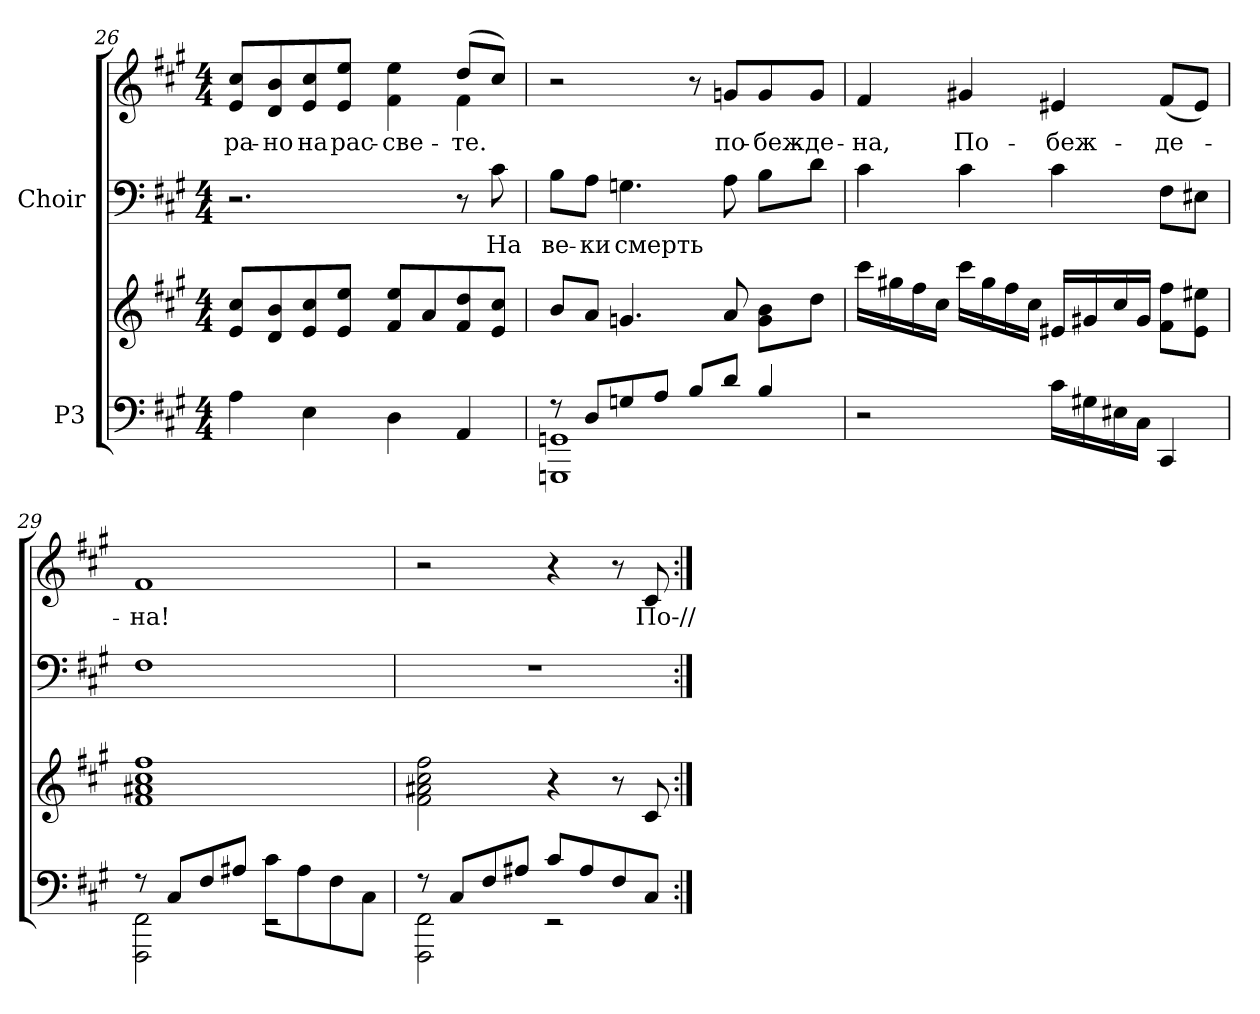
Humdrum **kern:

**kern	**kern	**kern	**text	**kern	**text
*part2	*part2	*part1	*part1	*part1	*part1
*staff4	*staff3	*staff2	*staff2	*staff1	*staff1
*I"P3	*	*I"Choir	*	*	*
*clefF4	*clefG2	*clefF4	*	*clefG2	*
*k[f#c#g#]	*k[f#c#g#]	*k[f#c#g#]	*	*k[f#c#g#]	*
*A:	*A:	*A:	*	*A:	*
*M4/4	*M4/4	*M4/4	*	*M4/4	*
=26	=26	=26	=26	=26	=26
!	!	!	!	!	!LO:LY:b:color=#000000
*	*	*	*	*^	*
4Ai\	8ei/ 8cc#iL	2.r	.	8ei/ 8cc#iL	2.ryy	ра-
!	!	!	!	!	!	!LO:LY:b:color=#000000
.	8di/ 8bi	.	.	8di/ 8bi	.	-но
!	!	!	!	!	!	!LO:LY:b:color=#000000
4Ei\	8ei/ 8cc#i	.	.	8ei/ 8cc#i	.	на
!	!	!	!	!	!	!LO:LY:b:color=#000000
.	8ei/ 8eeiJ	.	.	8ei/ 8eeiJ	.	рас-
!	!	!	!	!	!	!LO:LY:b:color=#000000
4Di\	8f#i/ 8eeiL	.	.	4f#i\ 4eei	.	-све-
.	8ai/	.	.	.	.	.
!	!	!	!	!	!	!LO:LY:b:color=#000000
4AAi/	8f#i/ 8ddi	8r	.	(8ddi/L	4f#i\	-те.
!	!	!	!LO:LY:a:color=#000000	!	!	!
.	8ei/ 8cc#iJ	8c#i\	На	8cc#i/J)	.	.
*	*	*	*	*v	*v	*
=27	=27	=27	=27	=27	=27
*^	*	*	*	*	*
!	!	!	!	!LO:LY:a:color=#000000	!	!
8r	1GGGni 1GGni	8bi/L	8Bi\L	ве-	2r	.
!	!	!	!	!LO:LY:a:color=#000000	!	!
8Di/L	.	8ai/J	8Ai\J	-ки	.	.
!	!	!	!	!LO:LY:a:color=#000000	!	!
8Gni/	.	4.gni/	4.Gni\	смерть	.	.
8Ai/J	.	.	.	.	.	.
8Bi/L	.	.	.	.	8r	.
!	!	!	!	!	!	!LO:LY:b:color=#000000
8di/J	.	8ai/	8Ai\	.	8gni/L	по-
!	!	!	!	!	!	!LO:LY:b:color=#000000
4Bi/	.	8gi\ 8biL	8Bi\L	.	8gi/	-беж-
!	!	!	!	!	!	!LO:LY:b:color=#000000
.	.	8ddi\J	8di\J	.	8gi/J	-де--
*v	*v	*	*	*	*	*
!!LO:PB:g=z
=28	=28	=28	=28	=28	=28
!	!	!	!	!	!LO:LY:b:color=#000000
2r	16ccc#i\LL	4c#i\	.	4f#i/	-на,
.	16gg#Xi\	.	.	.	.
.	16ff#i\	.	.	.	.
.	16cc#i\JJ	.	.	.	.
!	!	!	!	!	!LO:LY:b:color=#000000
.	16ccc#i\LL	4c#i\	.	4g#Xi/	По-
.	16gg#i\	.	.	.	.
.	16ff#i\	.	.	.	.
.	16cc#i\JJ	.	.	.	.
!	!	!	!	!	!LO:LY:b:color=#000000
16c#i\LL	16e#Xi/LL	4c#i\	.	4e#Xi/	-беж-
16G#Xi\	16g#Xi/	.	.	.	.
16E#Xi\	16cc#i/	.	.	.	.
16C#i\JJ	16g#i/JJ	.	.	.	.
!	!	!	!	!	!LO:LY:b:color=#000000
4CC#i/	8f#i\ 8ff#iL	8F#i\L	.	(8f#i/L	-де-
.	8e#i\ 8ee#XiJ	8E#Xi\J	.	8e#i/J)	.
=29	=29	=29	=29	=29	=29
*^	*	*	*	*	*
!	!	!	!	!	!	!LO:LY:b:color=#000000
8r	2FFF#i\ 2FF#i	1f#i 1a#Xi 1cc#i 1ff#i	1F#i	.	1f#i	-на!
8C#i/L	.	.	.	.	.	.
8F#i/	.	.	.	.	.	.
8A#Xi/J	.	.	.	.	.	.
8c#i\L	2r	.	.	.	.	.
8A#i\	.	.	.	.	.	.
8F#i\	.	.	.	.	.	.
8C#i\J	.	.	.	.	.	.
=30	=30	=30	=30	=30	=30	=30
8r	2FFF#i\ 2FF#i	2f#i\ 2a#Xi 2cc#i 2ff#i	1r	.	2r	.
8C#i/L	.	.	.	.	.	.
8F#i/	.	.	.	.	.	.
8A#Xi/J	.	.	.	.	.	.
8c#i/L	2r	4r	.	.	4r	.
8A#i/	.	.	.	.	.	.
8F#i/	.	8r	.	.	8r	.
!	!	!	!	!	!	!LO:LY:b:color=#000000
8C#i/J	.	8c#i/	.	.	8c#i/	По-//
*v	*v	*	*	*	*	*
=:|!	=:|!	=:|!	=:|!	=:|!	=:|!
*-	*-	*-	*-	*-	*-
